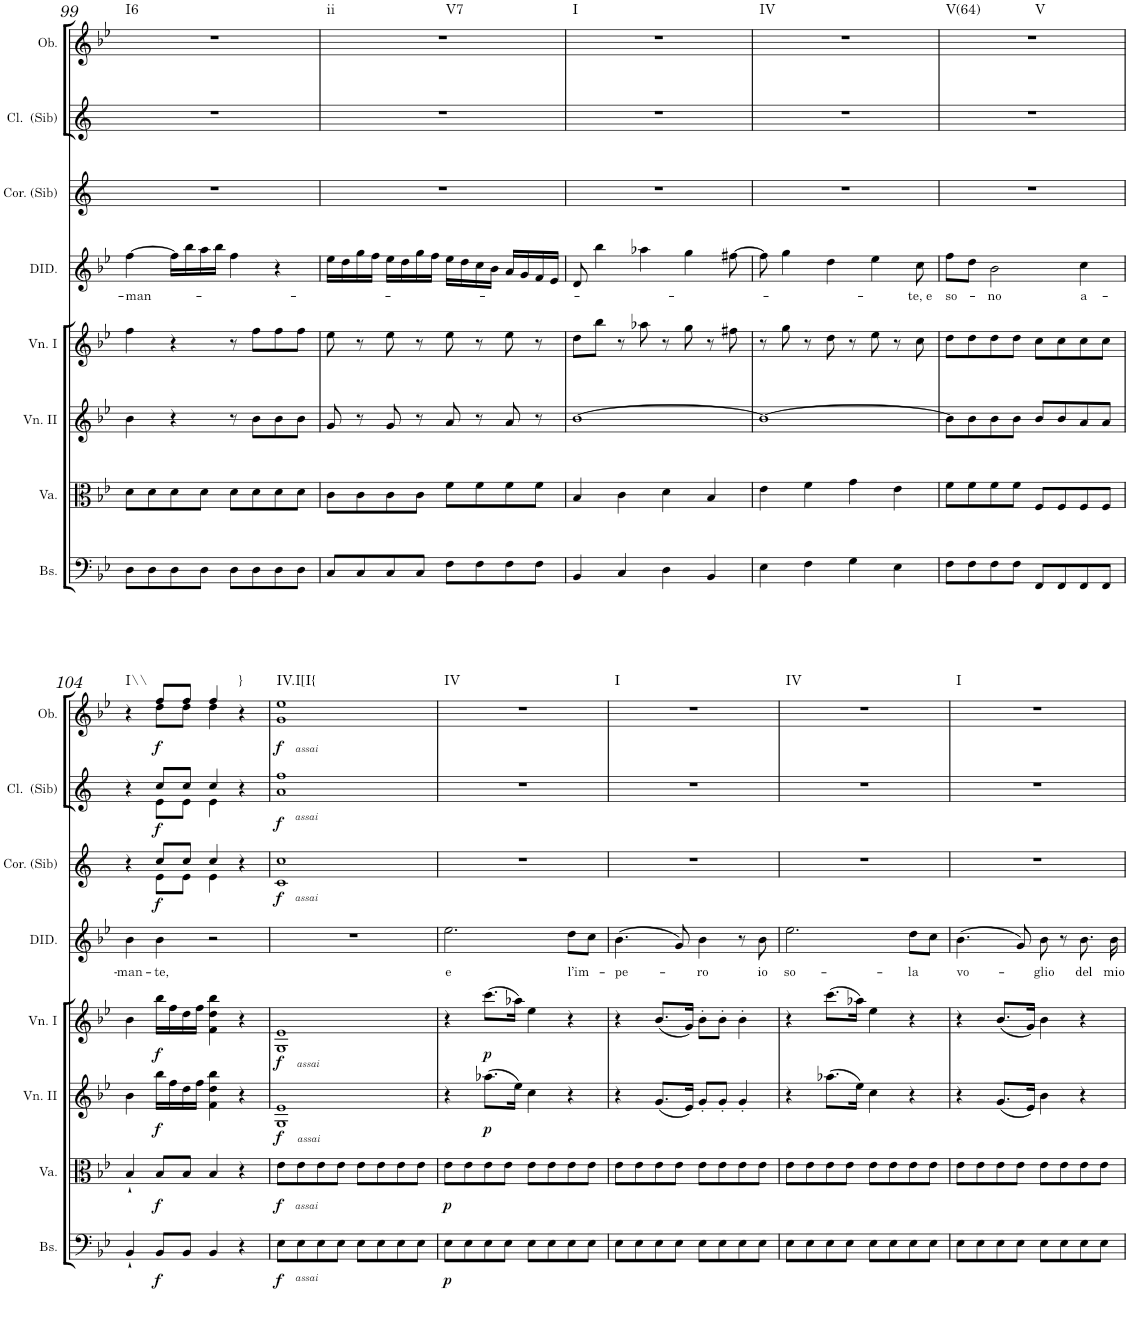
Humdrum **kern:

**kern	**dynam	**kern	**dynam	**kern	**dynam	**kern	**dynam	**kern	**text	**kern	**dynam	**kern	**dynam	**kern	**dynam	**harte
*part8	*part8	*part7	*part7	*part6	*part6	*part5	*part5	*part4	*part4	*part3	*part3	*part2	*part2	*part1	*part1	*part1
*staff8	*staff8	*staff7	*staff7	*staff6	*staff6	*staff5	*staff5	*staff4	*staff4	*staff3	*staff3	*staff2	*staff2	*staff1	*staff1	*
*I"Basso	*	*I"Viola	*	*I"Violino II	*	*I"Violino I	*	*I"DIDONE	*	*I"Corni in Sib	*	*I"Clarinetti in Sib	*	*I"Oboi	*	*
*I'Bs.	*	*I'Va.	*	*I'Vn. II	*	*I'Vn. I	*	*I'DID.	*	*I'Cor. (Sib)	*	*I'Cl.  (Sib)	*	*I'Ob.	*	*
!!LO:PB:g=z
*clefF4	*	*clefC3	*	*clefG2	*	*clefG2	*	*clefG2	*	*clefG2	*	*clefG2	*	*clefG2	*	*
*	*	*	*	*	*	*	*	*	*	*Trd1c2	*	*Trd1c2	*	*	*	*
*k[b-e-]	*	*k[b-e-]	*	*k[b-e-]	*	*k[b-e-]	*	*k[b-e-]	*	*k[]	*	*k[]	*	*k[b-e-]	*	*
*B-:	*	*B-:	*	*B-:	*	*B-:	*	*B-:	*	*	*	*	*	*B-:	*	*
*M4/4	*	*M4/4	*	*M4/4	*	*M4/4	*	*M4/4	*	*M4/4	*	*M4/4	*	*M4/4	*	*
=99	=99	=99	=99	=99	=99	=99	=99	=99	=99	=99	=99	=99	=99	=99	=99	=99
!	!	!	!	!	!	!	!	!	!LO:LY:b	!	!	!	!	!	!	!LO:H:kt=I6
8D\L	.	8d\L	.	4b-\	.	4ff\	.	[4ff\	-man-	1r	.	1r	.	1r	.	N
8D\	.	8d\	.	.	.	.	.	.	.	.	.	.	.	.	.	.
8D\	.	8d\	.	4r	.	4r	.	16ff\LL]	.	.	.	.	.	.	.	.
.	.	.	.	.	.	.	.	16bb-\	.	.	.	.	.	.	.	.
8D\J	.	8d\J	.	.	.	.	.	16aa\	.	.	.	.	.	.	.	.
.	.	.	.	.	.	.	.	16bb-\JJ	.	.	.	.	.	.	.	.
8D\L	.	8d\L	.	8r	.	8r	.	4ff\	.	.	.	.	.	.	.	.
8D\	.	8d\	.	8b-\L	.	8ff\L	.	.	.	.	.	.	.	.	.	.
8D\	.	8d\	.	8b-\	.	8ff\	.	4r	.	.	.	.	.	.	.	.
8D\J	.	8d\J	.	8b-\J	.	8ff\J	.	.	.	.	.	.	.	.	.	.
=100	=100	=100	=100	=100	=100	=100	=100	=100	=100	=100	=100	=100	=100	=100	=100	=100
!	!	!	!	!	!	!	!	!	!	!	!	!	!	!	!	!LO:H:n=1:kt=ii
!	!	!	!	!	!	!	!	!	!	!	!	!	!	!	!	!LO:H:n=2:kt=V7
8C/L	.	8c\L	.	8g/	.	8ee-\	.	16ee-\LL	.	1r	.	1r	.	1r	.	N N
.	.	.	.	.	.	.	.	16dd\	.	.	.	.	.	.	.	.
8C/	.	8c\	.	8r	.	8r	.	16gg\	.	.	.	.	.	.	.	.
.	.	.	.	.	.	.	.	16ff\JJ	.	.	.	.	.	.	.	.
8C/	.	8c\	.	8g/	.	8ee-\	.	16ee-\LL	.	.	.	.	.	.	.	.
.	.	.	.	.	.	.	.	16dd\	.	.	.	.	.	.	.	.
8C/J	.	8c\J	.	8r	.	8r	.	16gg\	.	.	.	.	.	.	.	.
.	.	.	.	.	.	.	.	16ff\JJ	.	.	.	.	.	.	.	.
8F\L	.	8f\L	.	8a/	.	8ee-\	.	16ee-\LL	.	.	.	.	.	.	.	.
.	.	.	.	.	.	.	.	16dd\	.	.	.	.	.	.	.	.
8F\	.	8f\	.	8r	.	8r	.	16cc\	.	.	.	.	.	.	.	.
.	.	.	.	.	.	.	.	16b-\JJ	.	.	.	.	.	.	.	.
8F\	.	8f\	.	8a/	.	8ee-\	.	16a/LL	.	.	.	.	.	.	.	.
.	.	.	.	.	.	.	.	16g/	.	.	.	.	.	.	.	.
8F\J	.	8f\J	.	8r	.	8r	.	16f/	.	.	.	.	.	.	.	.
.	.	.	.	.	.	.	.	16e-/JJ	.	.	.	.	.	.	.	.
=101	=101	=101	=101	=101	=101	=101	=101	=101	=101	=101	=101	=101	=101	=101	=101	=101
!	!	!	!	!	!	!	!	!	!	!	!	!	!	!	!	!LO:H:kt=I
4BB-/	.	4B-/	.	[1b-	.	8dd\L	.	8d/	.	1r	.	1r	.	1r	.	N
.	.	.	.	.	.	8bb-\J	.	4bb-\	.	.	.	.	.	.	.	.
4C/	.	4c\	.	.	.	8r	.	.	.	.	.	.	.	.	.	.
.	.	.	.	.	.	8aa-X\	.	4aa-X\	.	.	.	.	.	.	.	.
4D\	.	4d\	.	.	.	8r	.	.	.	.	.	.	.	.	.	.
.	.	.	.	.	.	8gg\	.	4gg\	.	.	.	.	.	.	.	.
4BB-/	.	4B-/	.	.	.	8r	.	.	.	.	.	.	.	.	.	.
.	.	.	.	.	.	8ff#X\	.	[8ff#X\	.	.	.	.	.	.	.	.
=102	=102	=102	=102	=102	=102	=102	=102	=102	=102	=102	=102	=102	=102	=102	=102	=102
!	!	!	!	!	!	!	!	!	!	!	!	!	!	!	!	!LO:H:kt=IV
4E-\	.	4e-\	.	1b-_	.	8r	.	8ff#\]	.	1r	.	1r	.	1r	.	N
.	.	.	.	.	.	8gg\	.	4gg\	.	.	.	.	.	.	.	.
4F\	.	4f\	.	.	.	8r	.	.	.	.	.	.	.	.	.	.
.	.	.	.	.	.	8dd\	.	4dd\	.	.	.	.	.	.	.	.
4G\	.	4g\	.	.	.	8r	.	.	.	.	.	.	.	.	.	.
.	.	.	.	.	.	8ee-\	.	4ee-\	.	.	.	.	.	.	.	.
4E-\	.	4e-\	.	.	.	8r	.	.	.	.	.	.	.	.	.	.
!	!	!	!	!	!	!	!	!	!LO:LY:b	!	!	!	!	!	!	!
.	.	.	.	.	.	8cc\	.	8cc\	te, e	.	.	.	.	.	.	.
=103	=103	=103	=103	=103	=103	=103	=103	=103	=103	=103	=103	=103	=103	=103	=103	=103
!	!	!	!	!	!	!	!	!	!LO:LY:b	!	!	!	!	!	!	!LO:H:n=1:kt=V(64)
!	!	!	!	!	!	!	!	!	!	!	!	!	!	!	!	!LO:H:n=2:kt=V
8F\L	.	8f\L	.	8b-\L]	.	8dd\L	.	8ff\L	so-	1r	.	1r	.	1r	.	N N
8F\	.	8f\	.	8b-\	.	8dd\	.	8dd\J	.	.	.	.	.	.	.	.
!	!	!	!	!	!	!	!	!	!LO:LY:b	!	!	!	!	!	!	!
8F\	.	8f\	.	8b-\	.	8dd\	.	2b-\	-no	.	.	.	.	.	.	.
8F\J	.	8f\J	.	8b-\J	.	8dd\J	.	.	.	.	.	.	.	.	.	.
8FF/L	.	8F/L	.	8b-/L	.	8cc\L	.	.	.	.	.	.	.	.	.	.
8FF/	.	8F/	.	8b-/	.	8cc\	.	.	.	.	.	.	.	.	.	.
!	!	!	!	!	!	!	!	!	!LO:LY:b	!	!	!	!	!	!	!
8FF/	.	8F/	.	8a/	.	8cc\	.	4cc\	a-	.	.	.	.	.	.	.
8FF/J	.	8F/J	.	8a/J	.	8cc\J	.	.	.	.	.	.	.	.	.	.
!!LO:LB:g=z
=104	=104	=104	=104	=104	=104	=104	=104	=104	=104	=104	=104	=104	=104	=104	=104	=104
!	!	!	!	!	!	!	!	!	!LO:LY:b	!	!	!	!	!	!	!LO:H:kt=I\\
*	*	*	*	*	*	*	*	*	*	*^	*	*^	*	*^	*	*
4BB-`/	.	4B-`/	.	4b-\	.	4b-\	.	4b-\	-man-	4r	4ryy	.	4r	4ryy	.	4r	4ryy	.	N
!	!LO:DY:b	!	!LO:DY:b	!	!LO:DY:b	!	!LO:DY:b	!	!LO:LY:b	!	!	!LO:DY:b	!	!	!LO:DY:b	!	!	!LO:DY:b	!
8BB-/L	f	8B-/L	f	16bb-\LL	f	16bb-\LL	f	4b-\	-te,	8cc/L	8e\L	f	8cc/L	8e\L	f	8ff/L	8dd\L	f	.
.	.	.	.	16ff\	.	16ff\	.	.	.	.	.	.	.	.	.	.	.	.	.
8BB-/J	.	8B-/J	.	16dd\	.	16dd\	.	.	.	8cc/J	8e\J	.	8cc/J	8e\J	.	8ff/J	8dd\J	.	.
.	.	.	.	16ff\JJ	.	16ff\JJ	.	.	.	.	.	.	.	.	.	.	.	.	.
4BB-/	.	4B-/	.	4f\ 4dd\ 4bb-\	.	4f\ 4dd\ 4bb-\	.	2r	.	4cc/	4e\	.	4cc/	4e\	.	4ff/	4dd\	.	.
!	!	!	!	!	!	!	!	!	!	!	!	!	!	!	!	!	!	!	!LO:H:kt=}
4r	.	4r	.	4r	.	4r	.	.	.	4r	4ryy	.	4r	4ryy	.	4r	4ryy	.	N
=105	=105	=105	=105	=105	=105	=105	=105	=105	=105	=105	=105	=105	=105	=105	=105	=105	=105	=105	=105
!	!	!	!	!	!	!	!	!	!	!	!	!	!	!	!	!LO:TX:b:i:t=assai	!	!	!
!	!	!	!	!	!	!	!	!	!	!	!	!	!LO:TX:b:i:t=assai	!	!	!	!	!	!
!	!	!	!	!	!	!	!	!	!	!LO:TX:b:i:t=assai	!	!	!	!	!	!	!	!	!
!	!	!	!	!	!	!LO:TX:b:i:t=assai	!	!	!	!	!	!	!	!	!	!	!	!	!
!	!	!	!	!LO:TX:b:i:t=assai	!	!	!	!	!	!	!	!	!	!	!	!	!	!	!
!	!	!LO:TX:b:i:t=assai	!	!	!	!	!	!	!	!	!	!	!	!	!	!	!	!	!
!LO:TX:b:i:t=assai	!	!	!	!	!	!	!	!	!	!	!	!	!	!	!	!	!	!	!
!	!LO:DY:b	!	!LO:DY:b	!	!LO:DY:b	!	!LO:DY:b	!	!	!	!	!LO:DY:b	!	!	!LO:DY:b	!	!	!LO:DY:b	!LO:H:kt=IV.I[I{
8E-\L	f	8e-\L	f	1G 1e-	f	1G 1e-	f	1r	.	1cc	1c	f	1ff	1a	f	1ee-	1g	f	N
8E-\	.	8e-\	.	.	.	.	.	.	.	.	.	.	.	.	.	.	.	.	.
8E-\	.	8e-\	.	.	.	.	.	.	.	.	.	.	.	.	.	.	.	.	.
8E-\J	.	8e-\J	.	.	.	.	.	.	.	.	.	.	.	.	.	.	.	.	.
8E-\L	.	8e-\L	.	.	.	.	.	.	.	.	.	.	.	.	.	.	.	.	.
8E-\	.	8e-\	.	.	.	.	.	.	.	.	.	.	.	.	.	.	.	.	.
8E-\	.	8e-\	.	.	.	.	.	.	.	.	.	.	.	.	.	.	.	.	.
8E-\J	.	8e-\J	.	.	.	.	.	.	.	.	.	.	.	.	.	.	.	.	.
*	*	*	*	*	*	*	*	*	*	*v	*v	*	*	*	*	*v	*v	*	*
*	*	*	*	*	*	*	*	*	*	*	*	*v	*v	*	*	*	*
=106	=106	=106	=106	=106	=106	=106	=106	=106	=106	=106	=106	=106	=106	=106	=106	=106
!	!LO:DY:b	!	!LO:DY:b	!	!	!	!	!	!LO:LY:b	!	!	!	!	!	!	!LO:H:kt=IV
8E-\L	p	8e-\L	p	4r	.	4r	.	2.ee-\	e	1r	.	1r	.	1r	.	N
8E-\	.	8e-\	.	.	.	.	.	.	.	.	.	.	.	.	.	.
!	!	!	!	!	!LO:DY:b	!	!LO:DY:b	!	!	!	!	!	!	!	!	!
8E-\	.	8e-\	.	(>8.aa-X\L	p	(>8.ccc\L	p	.	.	.	.	.	.	.	.	.
8E-\J	.	8e-\J	.	.	.	.	.	.	.	.	.	.	.	.	.	.
.	.	.	.	16ee-\Jk)	.	16aa-X\Jk)	.	.	.	.	.	.	.	.	.	.
8E-\L	.	8e-\L	.	4cc\	.	4ee-\	.	.	.	.	.	.	.	.	.	.
8E-\	.	8e-\	.	.	.	.	.	.	.	.	.	.	.	.	.	.
!	!	!	!	!	!	!	!	!	!LO:LY:b	!	!	!	!	!	!	!
8E-\	.	8e-\	.	4r	.	4r	.	8dd\L	l’im-	.	.	.	.	.	.	.
8E-\J	.	8e-\J	.	.	.	.	.	8cc\J	.	.	.	.	.	.	.	.
=107	=107	=107	=107	=107	=107	=107	=107	=107	=107	=107	=107	=107	=107	=107	=107	=107
!	!	!	!	!	!	!	!	!	!LO:LY:b	!	!	!	!	!	!	!LO:H:kt=I
8E-\L	.	8e-\L	.	4r	.	4r	.	(>4.b-\	-pe-	1r	.	1r	.	1r	.	N
8E-\	.	8e-\	.	.	.	.	.	.	.	.	.	.	.	.	.	.
8E-\	.	8e-\	.	(<8.g/L	.	(<8.b-/L	.	.	.	.	.	.	.	.	.	.
8E-\J	.	8e-\J	.	.	.	.	.	8g/)	.	.	.	.	.	.	.	.
.	.	.	.	16e-/Jk)	.	16g/Jk)	.	.	.	.	.	.	.	.	.	.
!	!	!	!	!	!	!	!	!	!LO:LY:b	!	!	!	!	!	!	!
8E-\L	.	8e-\L	.	8g'/L	.	8b-'\L	.	4b-\	-ro	.	.	.	.	.	.	.
8E-\	.	8e-\	.	8g'/J	.	8b-'\J	.	.	.	.	.	.	.	.	.	.
8E-\	.	8e-\	.	4g'/	.	4b-'\	.	8r	.	.	.	.	.	.	.	.
!	!	!	!	!	!	!	!	!	!LO:LY:b	!	!	!	!	!	!	!
8E-\J	.	8e-\J	.	.	.	.	.	8b-\	io	.	.	.	.	.	.	.
=108	=108	=108	=108	=108	=108	=108	=108	=108	=108	=108	=108	=108	=108	=108	=108	=108
!	!	!	!	!	!	!	!	!	!LO:LY:b	!	!	!	!	!	!	!LO:H:kt=IV
8E-\L	.	8e-\L	.	4r	.	4r	.	2.ee-\	so-	1r	.	1r	.	1r	.	N
8E-\	.	8e-\	.	.	.	.	.	.	.	.	.	.	.	.	.	.
8E-\	.	8e-\	.	(>8.aa-X\L	.	(>8.ccc\L	.	.	.	.	.	.	.	.	.	.
8E-\J	.	8e-\J	.	.	.	.	.	.	.	.	.	.	.	.	.	.
.	.	.	.	16ee-\Jk)	.	16aa-X\Jk)	.	.	.	.	.	.	.	.	.	.
8E-\L	.	8e-\L	.	4cc\	.	4ee-\	.	.	.	.	.	.	.	.	.	.
8E-\	.	8e-\	.	.	.	.	.	.	.	.	.	.	.	.	.	.
!	!	!	!	!	!	!	!	!	!LO:LY:b	!	!	!	!	!	!	!
8E-\	.	8e-\	.	4r	.	4r	.	8dd\L	-la	.	.	.	.	.	.	.
8E-\J	.	8e-\J	.	.	.	.	.	8cc\J	.	.	.	.	.	.	.	.
=109	=109	=109	=109	=109	=109	=109	=109	=109	=109	=109	=109	=109	=109	=109	=109	=109
!	!	!	!	!	!	!	!	!	!LO:LY:b	!	!	!	!	!	!	!LO:H:kt=I
8E-\L	.	8e-\L	.	4r	.	4r	.	(>4.b-\	vo-	1r	.	1r	.	1r	.	N
8E-\	.	8e-\	.	.	.	.	.	.	.	.	.	.	.	.	.	.
8E-\	.	8e-\	.	(<8.g/L	.	(<8.b-/L	.	.	.	.	.	.	.	.	.	.
8E-\J	.	8e-\J	.	.	.	.	.	8g/)	.	.	.	.	.	.	.	.
.	.	.	.	16e-/Jk)	.	16g/Jk)	.	.	.	.	.	.	.	.	.	.
!	!	!	!	!	!	!	!	!	!LO:LY:b	!	!	!	!	!	!	!
8E-\L	.	8e-\L	.	4b-\	.	4b-\	.	8b-\	-glio	.	.	.	.	.	.	.
8E-\	.	8e-\	.	.	.	.	.	8r	.	.	.	.	.	.	.	.
!	!	!	!	!	!	!	!	!	!LO:LY:b	!	!	!	!	!	!	!
8E-\	.	8e-\	.	4r	.	4r	.	8.b-\	del	.	.	.	.	.	.	.
8E-\J	.	8e-\J	.	.	.	.	.	.	.	.	.	.	.	.	.	.
!	!	!	!	!	!	!	!	!	!LO:LY:b	!	!	!	!	!	!	!
.	.	.	.	.	.	.	.	16b-\	mio	.	.	.	.	.	.	.
=	=	=	=	=	=	=	=	=	=	=	=	=	=	=	=	=
*-	*-	*-	*-	*-	*-	*-	*-	*-	*-	*-	*-	*-	*-	*-	*-	*-
